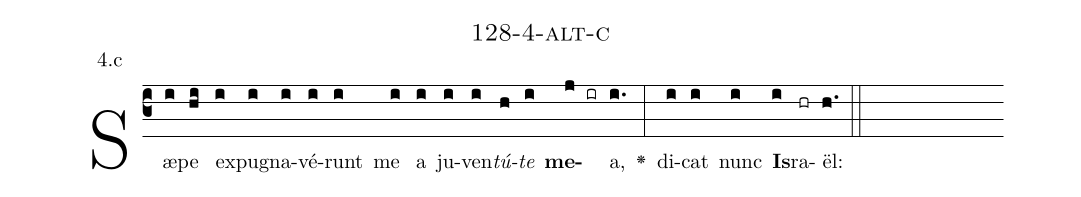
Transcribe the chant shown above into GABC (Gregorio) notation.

name: 128-4-alt-c;
annotation: 4.c;
%%
(c3)Sæ(i)pe(hi) ex(i)pu(i)gna(i)vé(i)runt(i) me(i) a(i) ju(i)ven(i)<i>tú</i>(h)<i>te</i>(i) <b>me</b>(j ir)a,(i.) <v>\greheightstar</v>(:) di(i)cat(i) nunc(i) <b>Is</b>(i)ra(hr)ël:(h.) (::)


%E(i) u(i) o(i) u(i) a(i) e.(h.) (::)
